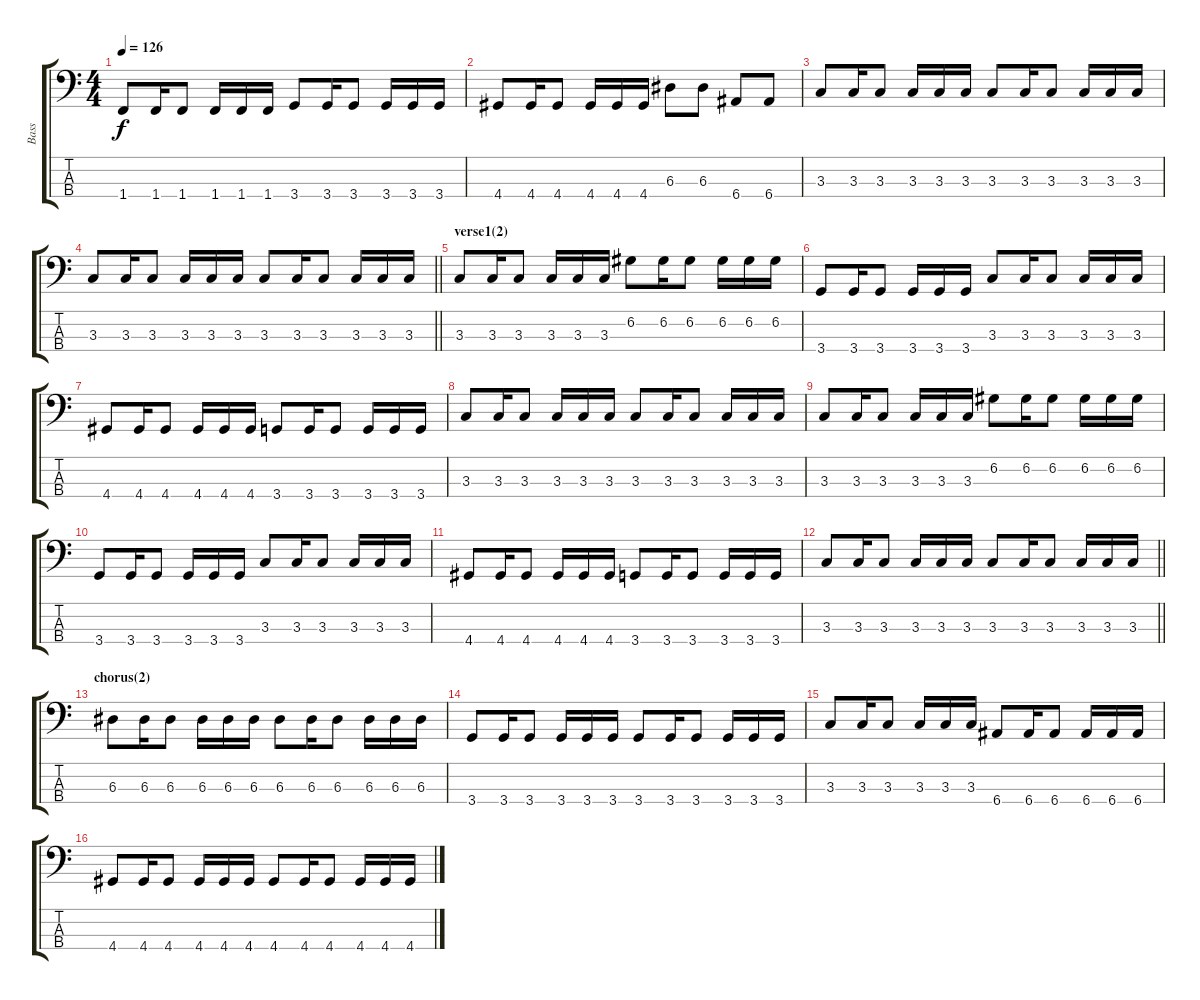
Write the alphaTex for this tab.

\track ("Bass" "Bass") {instrument electricbassfinger}
\staff {score tabs}
\tuning (G2 D2 A1 E1) {hide}
\ts (4 4)
\tempo 126
\clef f4
\ks c
1.4.8{dy f} 1.4.16 1.4.8 1.4.16 1.4.16 1.4.16 3.4.8 3.4.16 3.4.8 3.4.16 3.4.16 3.4.16 |
4.4.8 4.4.16 4.4.8 4.4.16 4.4.16 4.4.16 6.3.8 6.3.8 6.4.8 6.4.8 |
3.3.8 3.3.16 3.3.8 3.3.16 3.3.16 3.3.16 3.3.8 3.3.16 3.3.8 3.3.16 3.3.16 3.3.16 |
\barLineRight lightlight
3.3.8 3.3.16 3.3.8 3.3.16 3.3.16 3.3.16 3.3.8 3.3.16 3.3.8 3.3.16 3.3.16 3.3.16 |
\section ("" "verse1(2)")
3.3.8 3.3.16 3.3.8 3.3.16 3.3.16 3.3.16 6.2.8 6.2.16 6.2.8 6.2.16 6.2.16 6.2.16 |
3.4.8 3.4.16 3.4.8 3.4.16 3.4.16 3.4.16 3.3.8 3.3.16 3.3.8 3.3.16 3.3.16 3.3.16 |
4.4.8 4.4.16 4.4.8 4.4.16 4.4.16 4.4.16 3.4.8 3.4.16 3.4.8 3.4.16 3.4.16 3.4.16 |
3.3.8 3.3.16 3.3.8 3.3.16 3.3.16 3.3.16 3.3.8 3.3.16 3.3.8 3.3.16 3.3.16 3.3.16 |
3.3.8 3.3.16 3.3.8 3.3.16 3.3.16 3.3.16 6.2.8 6.2.16 6.2.8 6.2.16 6.2.16 6.2.16 |
3.4.8 3.4.16 3.4.8 3.4.16 3.4.16 3.4.16 3.3.8 3.3.16 3.3.8 3.3.16 3.3.16 3.3.16 |
4.4.8 4.4.16 4.4.8 4.4.16 4.4.16 4.4.16 3.4.8 3.4.16 3.4.8 3.4.16 3.4.16 3.4.16 |
\barLineRight lightlight
3.3.8 3.3.16 3.3.8 3.3.16 3.3.16 3.3.16 3.3.8 3.3.16 3.3.8 3.3.16 3.3.16 3.3.16 |
\section ("" "chorus(2)")
6.3.8 6.3.16 6.3.8 6.3.16 6.3.16 6.3.16 6.3.8 6.3.16 6.3.8 6.3.16 6.3.16 6.3.16 |
3.4.8 3.4.16 3.4.8 3.4.16 3.4.16 3.4.16 3.4.8 3.4.16 3.4.8 3.4.16 3.4.16 3.4.16 |
3.3.8 3.3.16 3.3.8 3.3.16 3.3.16 3.3.16 6.4.8 6.4.16 6.4.8 6.4.16 6.4.16 6.4.16 |
4.4.8 4.4.16 4.4.8 4.4.16 4.4.16 4.4.16 4.4.8 4.4.16 4.4.8 4.4.16 4.4.16 4.4.16
